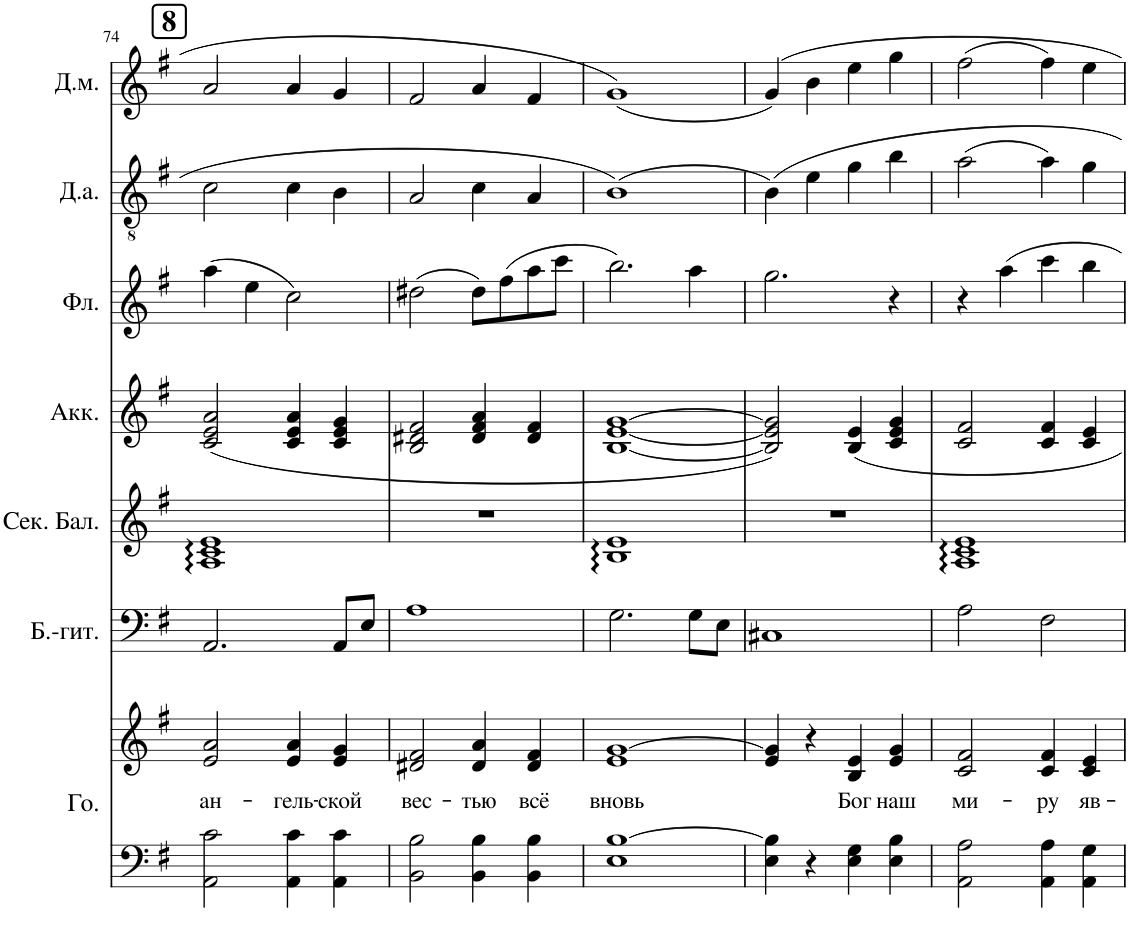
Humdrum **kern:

**kern	**kern	**text	**kern	**kern	**kern	**kern	**kern	**kern
*part7	*part7	*part7	*part6	*part5	*part4	*part3	*part2	*part1
*staff8	*staff7	*staff7	*staff6	*staff5	*staff4	*staff3	*staff2	*staff1
*I"Голос	*	*	*I"Бас-гитара	*I"Секунда балалайка	*I"Аккордеон	*I"Флейта	*I"Домра альтовая	*I"Домра малая
!!LO:PB:g=z
*clefF4	*clefG2	*	*clefF4	*clefG2	*clefG2	*clefG2	*clefGv2	*clefG2
*	*	*	*Trd7c12	*	*	*	*	*
*k[f#]	*k[f#]	*	*k[f#]	*k[f#]	*k[f#]	*k[f#]	*k[f#]	*k[f#]
*M4/4	*M4/4	*	*M4/4	*M4/4	*M4/4	*M4/4	*M4/4	*M4/4
!!LO:REH:place=s1:a:B:cj:fs=14:t=8
=74	=74	=74	=74	=74	=74	=74	=74	=74
!	!	!LO:LY:b	!	!	!	!	!	!
2AA\ 2c\	2e/ 2a/	ан-	2.AA/	1A 1c 1e	(2c/ 2e/ 2a/	(4aa\	2c\	2a/
.	.	.	.	.	.	4ee\	.	.
!	!	!LO:LY:b	!	!	!	!	!	!
4AA\ 4c\	4e/ 4a/	-гель-	.	.	4c/ 4e/ 4a/	2cc\)	4c\	4a/
!	!	!LO:LY:b	!	!	!	!	!	!
4AA\ 4c\	4e/ 4g/	-ской	8AA/L	.	4c/ 4e/ 4g/	.	4B\	4g/
.	.	.	8E/J	.	.	.	.	.
=75	=75	=75	=75	=75	=75	=75	=75	=75
!	!	!LO:LY:b	!	!	!	!	!	!
2BB\ 2B\	2d#X/ 2f#/	вес-	1A	1r	2B/ 2d#X/ 2f#/	(2dd#X\	2A/	2f#/
!	!	!LO:LY:b	!	!	!	!	!	!
4BB\ 4B\	4d#/ 4a/	-тью	.	.	4d#/ 4f#/ 4a/	8dd#\L)	4c\	4a/
.	.	.	.	.	.	(8ff#\	.	.
!	!	!LO:LY:b	!	!	!	!	!	!
4BB\ 4B\	4d#/ 4f#/	всё	.	.	4d#/ 4f#/	8aa\	4A/	4f#/
.	.	.	.	.	.	8ccc\J	.	.
=76	=76	=76	=76	=76	=76	=76	=76	=76
!	!	!LO:LY:b	!	!	!	!	!	!
1E [1B	1e [1g	вновь	2.G\	1B 1e	[1B [1e [1g	2.bb\)	(1B	(1g
.	.	.	8G\L	.	.	4aa\	.	.
.	.	.	8E\J	.	.	.	.	.
=77	=77	=77	=77	=77	=77	=77	=77	=77
4E\ 4B\]	4e/ 4g/]	.	1C#X	1r	2B/] 2e/] 2g/])	2.gg\	4B\)	4g/)
4r	4r	.	.	.	.	.	4e\	4b\
!	!	!LO:LY:b	!	!	!	!	!	!
4E\ 4G\	4B/ 4e/	Бог	.	.	4B/ 4e/	.	4g\	4ee\
!	!	!LO:LY:b	!	!	!	!	!	!
4E\ 4B\	4e/ 4g/	наш	.	.	4c/ 4e/ 4g/	4r	4b\	4gg\
=78	=78	=78	=78	=78	=78	=78	=78	=78
!	!	!LO:LY:b	!	!	!	!	!	!
2AA\ 2A\	2c/ 2f#/	ми-	2A\	1A 1c 1e	2c/ 2f#/	4r	(2a\	(2ff#\
.	.	.	.	.	.	4aa\	.	.
!	!	!LO:LY:b	!	!	!	!	!	!
4AA\ 4A\	4c/ 4f#/	-ру	2F#\	.	4c/ 4f#/	4ccc\	4a\)	4ff#\)
!	!	!LO:LY:b	!	!	!	!	!	!
4AA\ 4G\	4c/ 4e/	яв-	.	.	4c/ 4e/	4bb\	4g\	4ee\
=	=	=	=	=	=	=	=	=
*-	*-	*-	*-	*-	*-	*-	*-	*-
